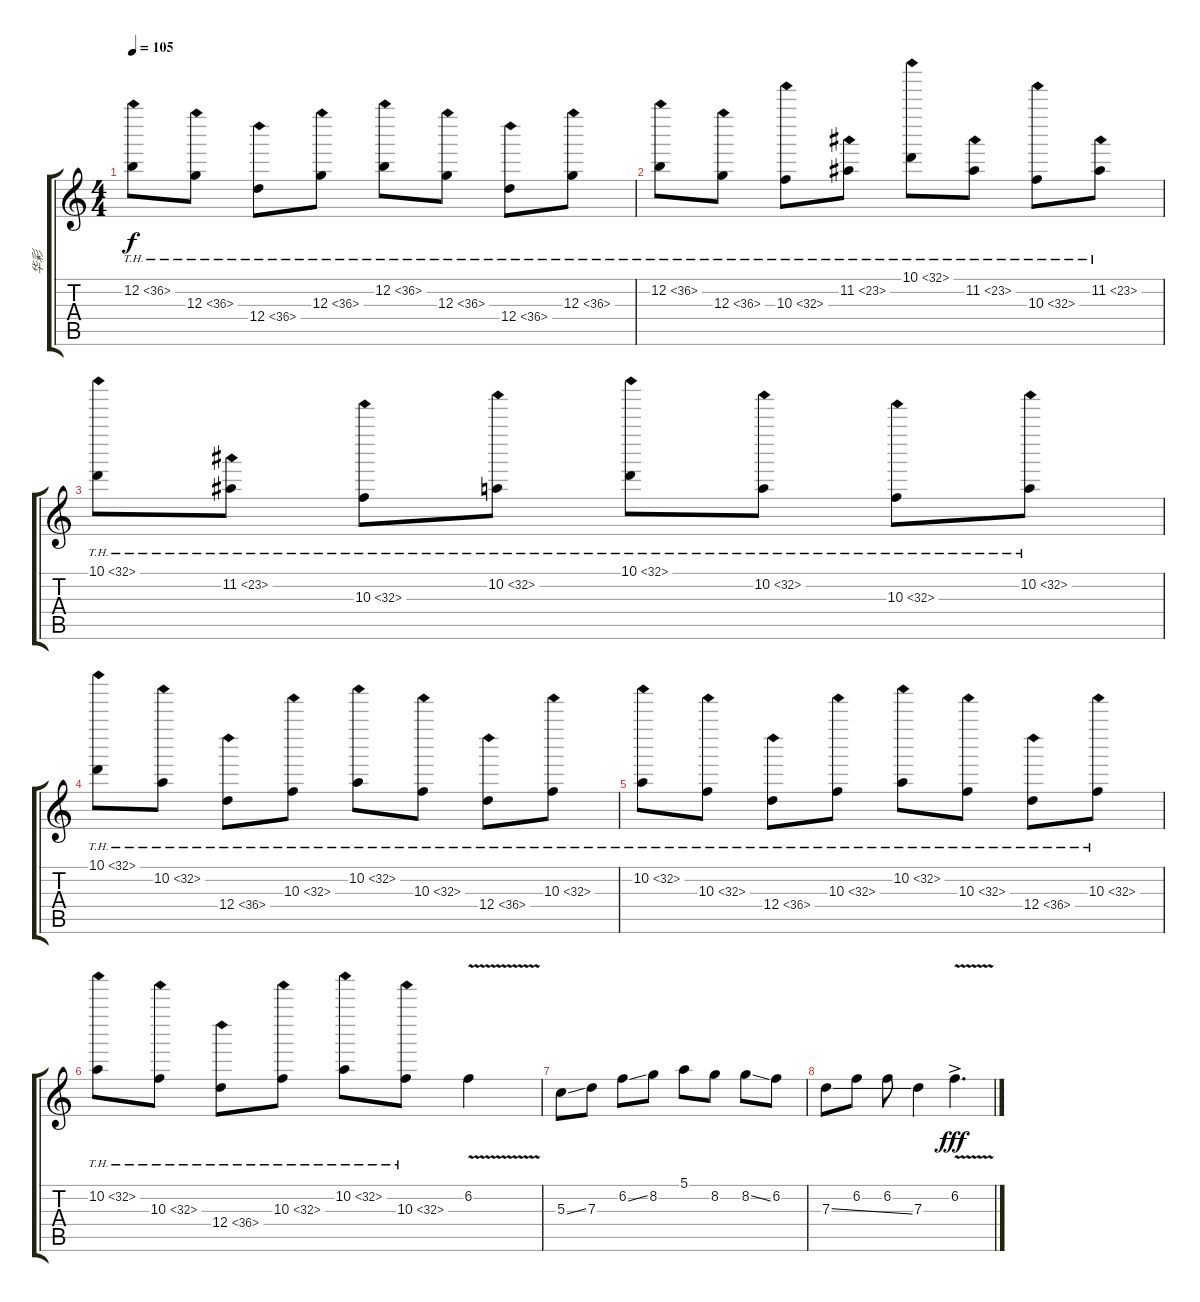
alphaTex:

\track ("华彩" "华彩") {instrument acousticguitarsteel}
\staff {score tabs}
\tuning (E4 B3 G3 D3 A2 E2) {hide}
\ts (4 4)
\tempo 105
\clef g2
\ks c
12.2{th 24}.8{dy f} 12.3{th 24}.8 12.4{th 24}.8 12.3{th 24}.8 12.2{th 24}.8 12.3{th 24}.8 12.4{th 24}.8 12.3{th 24}.8 |
12.2{th 24}.8 12.3{th 24}.8 10.3{th 22}.8 11.2{th 12}.8 10.1{th 22}.8 11.2{th 12}.8 10.3{th 22}.8 11.2{th 12}.8 |
10.1{th 22}.8 11.2{th 12}.8 10.3{th 22}.8 10.2{th 22}.8 10.1{th 22}.8 10.2{th 22}.8 10.3{th 22}.8 10.2{th 22}.8 |
10.1{th 22}.8 10.2{th 22}.8 12.4{th 24}.8 10.3{th 22}.8 10.2{th 22}.8 10.3{th 22}.8 12.4{th 24}.8 10.3{th 22}.8 |
10.2{th 22}.8 10.3{th 22}.8 12.4{th 24}.8 10.3{th 22}.8 10.2{th 22}.8 10.3{th 22}.8 12.4{th 24}.8 10.3{th 22}.8 |
10.2{th 22}.8 10.3{th 22}.8 12.4{th 24}.8 10.3{th 22}.8 10.2{th 22}.8 10.3{th 22}.8 6.2{v}.4 |
5.3{ss}.8 7.3.8 6.2{ss}.8 8.2.8 5.1.8 8.2.8 8.2{ss}.8 6.2.8 |
7.3{ss}.8 6.2.8 6.2.8 7.3.4 6.2{v ac}.4{d dy fff}
